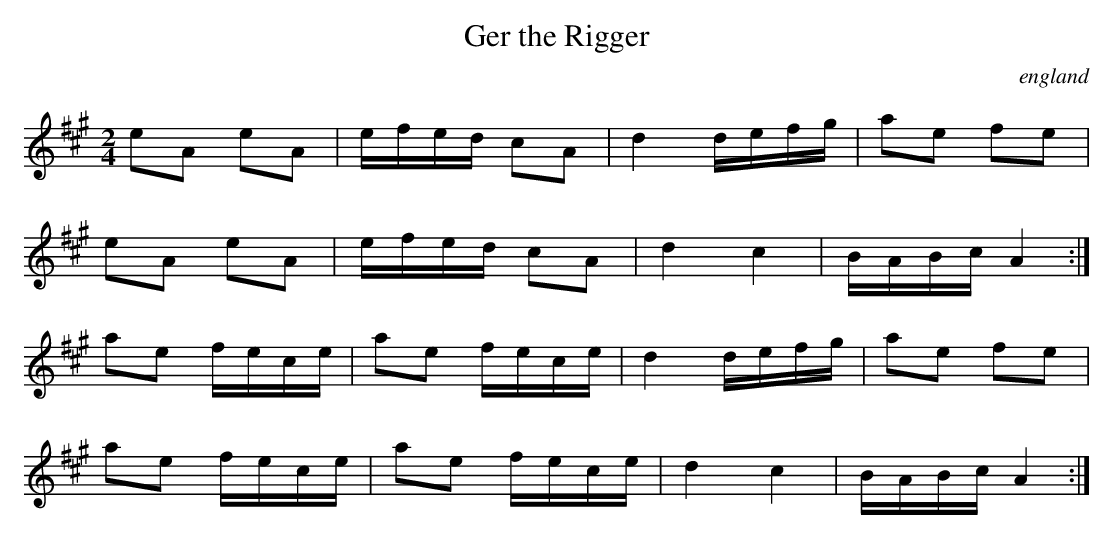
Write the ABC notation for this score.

X:1
T:Ger the Rigger
O:england
M:2/4
L:1/8
K:A Major
eA eA|e/f/e/d/ cA|d2 d/e/f/g/|ae fe|
eA eA|e/f/e/d/ cA|d2 c2|B/A/B/c/ A2:|
ae f/e/c/e/|ae f/e/c/e/|d2 d/e/f/g/|ae fe|
ae f/e/c/e/|ae f/e/c/e/|d2 c2|B/A/B/c/ A2:|
